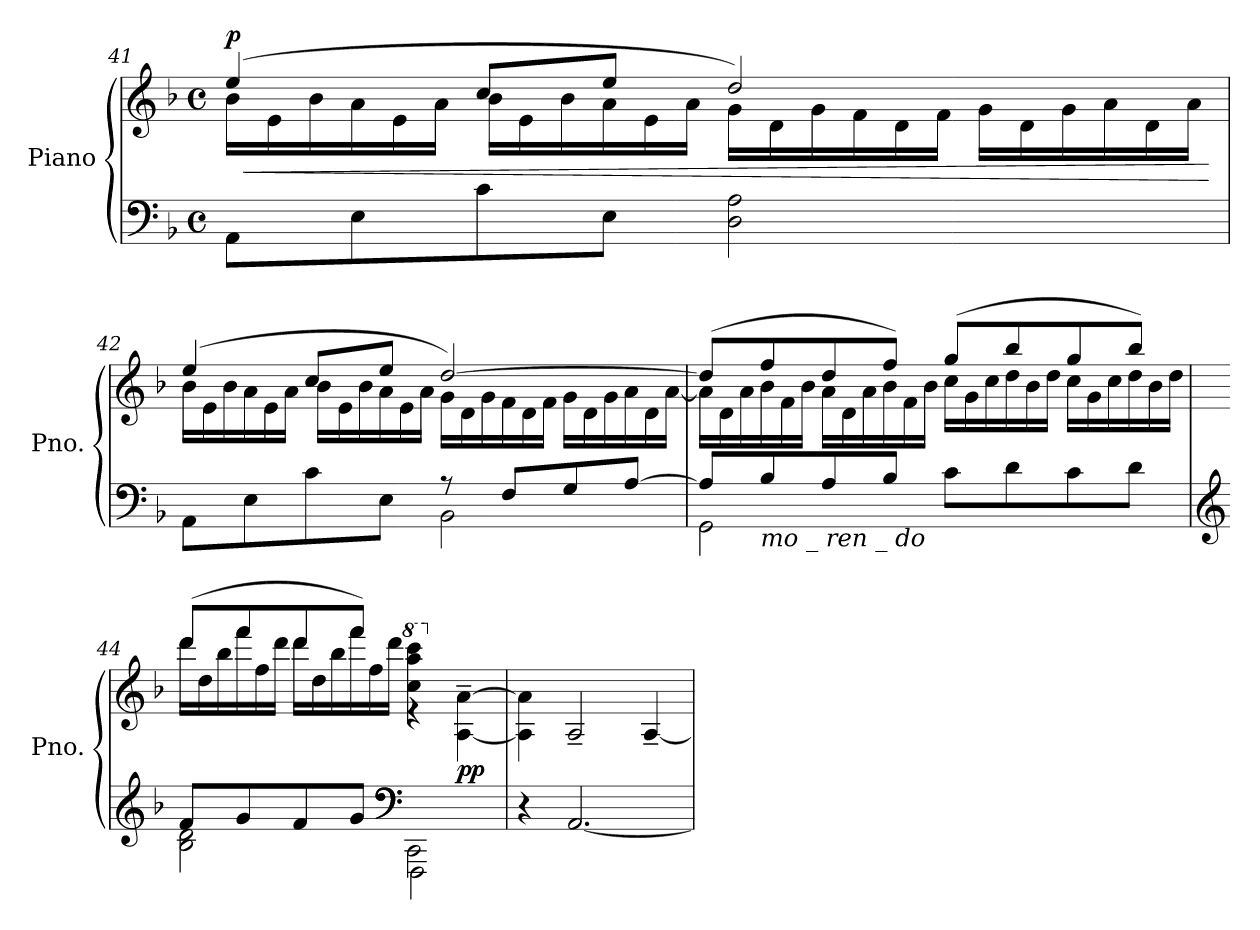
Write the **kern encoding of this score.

**kern	**kern	**dynam
*part1	*part1	*part1
*staff2	*staff1	*staff1/2
*I"Piano	*	*
*I'Pno.	*	*
*clefF4	*clefG2	*
*k[b-]	*k[b-]	*
*M4/4	*M4/4	*
*met(c)	*met(c)	*
=41	=41	=41
!	!	!LO:HP:b
*	*^	*
*	*	*Xtuplet	*
!	!	!	!LO:DY:n=1:a
8AA\L	(>4ee/	24b-\LL	< p
.	.	24e\	.
.	.	24b-\	.
8E\	.	24a\	.
.	.	24e\	.
.	.	24a\JJ	.
8c\	8cc/L	24b-\LL	.
.	.	24e\	.
.	.	24b-\	.
8E\J	8ee/J	24a\	.
.	.	24e\	.
.	.	24a\JJ	.
2D\ 2A\	2dd/)	24g\LL	.
.	.	24d\	.
.	.	24g\	.
.	.	24f\	.
.	.	24d\	.
.	.	24f\JJ	.
.	.	24g\LL	.
.	.	24d\	.
.	.	24g\	.
.	.	24a\	.
.	.	24d\	.
.	.	24a\JJ	.
*	*v	*v	*
.	.	[
!!LO:PB:g=z
=42	=42	=42
*^	*^	*
2ryy	8AA\L	(>4ee/	24b-\LL	.
.	.	.	24e\	.
.	.	.	24b-\	.
.	8E\	.	24a\	.
.	.	.	24e\	.
.	.	.	24a\JJ	.
.	8c\	8cc/L	24b-\LL	.
.	.	.	24e\	.
.	.	.	24b-\	.
.	8E\J	8ee/J	24a\	.
.	.	.	24e\	.
.	.	.	24a\JJ	.
8r	2BB-\	[2dd/)	24g\LL	.
.	.	.	24d\	.
.	.	.	24g\	.
8F/L	.	.	24f\	.
.	.	.	24d\	.
.	.	.	24f\JJ	.
8G/	.	.	24g\LL	.
.	.	.	24d\	.
.	.	.	24g\	.
[8A/J	.	.	24a\	.
.	.	.	24d\	.
.	.	.	[24a\JJ	.
!!LO:LB:g=z	!!
=43	=43	=43	=43	=43
8A/L]	2GG\	(>8dd/L]	24a\LL]	.
.	.	.	24d\	.
.	.	.	24a\	.
!LO:TX:b:i:t=mo         _        ren         _         do	!	!	!	!
8B-/	.	8ff/	24b-\	.
.	.	.	24f\	.
.	.	.	24b-\JJ	.
8A/	.	8dd/	24a\LL	.
.	.	.	24d\	.
.	.	.	24a\	.
8B-/J	.	8ff/J)	24b-\	.
.	.	.	24f\	.
.	.	.	24b-\JJ	.
8c\L	2ryy	(>8gg/L	24cc\LL	.
.	.	.	24g\	.
.	.	.	24cc\	.
8d\	.	8bb-/	24dd\	.
.	.	.	24b-\	.
.	.	.	24dd\JJ	.
8c\	.	8gg/	24cc\LL	.
.	.	.	24g\	.
.	.	.	24cc\	.
8d\J	.	8bb-/J)	24dd\	.
.	.	.	24b-\	.
.	.	.	24dd\JJ	.
=44	=44	=44	=44	=44
*clefG2	*	*	*	*
8f/L	2B-\ 2d\	(>8ddd/L	24ddd\LL	.
.	.	.	24dd\	.
.	.	.	24bb-\	.
8g/	.	8fff/	24fff\	.
.	.	.	24ff\	.
.	.	.	24ddd\JJ	.
8f/	.	8ddd/	24ddd\LL	.
.	.	.	24dd\	.
.	.	.	24bb-\	.
8g/J	.	8fff/J)	24fff\	.
.	.	.	24ff\	.
.	.	.	24ddd\JJ	.
*clefF4	*	*	*	*
*	*	*8va	*	*
2CC\	2FFF\	4ccc\ 4aaa\ 4cccc\	4r	.
*	*	*X8va	*	*
!	!	!	!	!LO:DY:b
.	.	[4A\~> [4a\~>	4ryy	pp
*v	*v	*	*	*
*	*v	*v	*
=45	=45	=45
4r	4A\] 4a\]	.
[2.AA/	2A~>/	.
.	[4A~>/	.
=	=	=
*-	*-	*-
